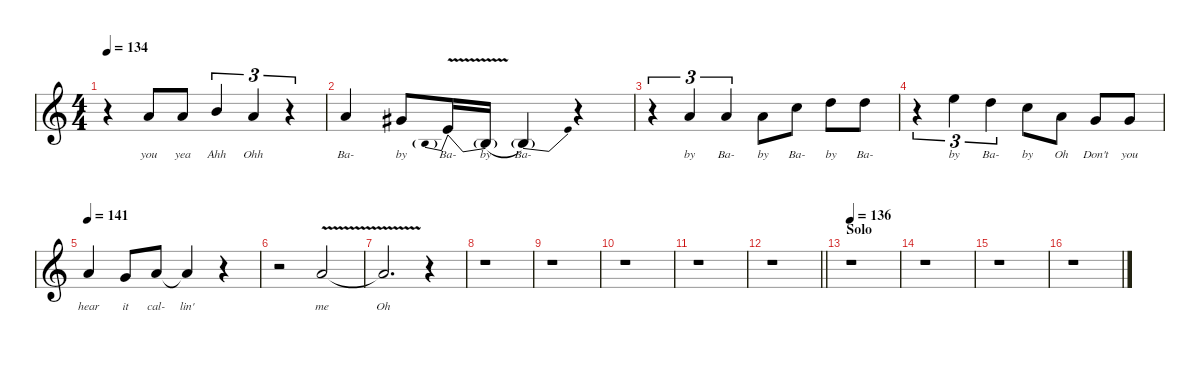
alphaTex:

\defaultSystemsLayout 4
\hideDynamics
\bracketExtendMode nobrackets
\singleTrackTrackNamePolicy hidden
\multiTrackTrackNamePolicy hidden
\firstSystemTrackNameMode fullname
\firstSystemTrackNameOrientation horizontal
\otherSystemsTrackNameOrientation horizontal
\track ("Robert Plant" "led.synth.") {instrument lead2sawtooth}
\staff {score}
\tuning (E4 B3 G3 D3 A2 E2)
\ts (4 4)
\tempo 134
\clef g2
\ks aminor
r.4{dy ff beam Down} 5.1.8{lyrics (0 "you") lyrics (1 "") lyrics (2 "") lyrics (3 "") lyrics (4 "") beam Up} 5.1.8{lyrics (0 "yea") lyrics (1 "") lyrics (2 "") lyrics (3 "") lyrics (4 "") beam Up} 7.1.4{tu (3 2) lyrics (0 "Ahh") lyrics (1 "") lyrics (2 "") lyrics (3 "") lyrics (4 "") beam Up} 5.1.4{tu (3 2) lyrics (0 "Ohh") lyrics (1 "") lyrics (2 "") lyrics (3 "") lyrics (4 "") beam Up} r.4{tu (3 2) beam Up} |
5.1.4{lyrics (0 "Ba-") lyrics (1 "") lyrics (2 "") lyrics (3 "") lyrics (4 "") dy fff beam Up} 4.1{acc #}.8{lyrics (0 "by") lyrics (1 "") lyrics (2 "") lyrics (3 "") lyrics (4 "") dy ff beam Up} 4.3{be (prebendrelease 0 10 60 0) v}.16{lyrics (0 "Ba-") lyrics (1 "") lyrics (2 "") lyrics (3 "") lyrics (4 "") beam Up} 4.3{be (hold 0 0 60 0) t}.16{lyrics (0 "by") lyrics (1 "") lyrics (2 "") lyrics (3 "") lyrics (4 "") beam Up} 4.3{be (bend 0 0 60 10) t}.4{lyrics (0 "Ba-") lyrics (1 "") lyrics (2 "") lyrics (3 "") lyrics (4 "") beam Up} r.4{beam Up} |
r.4{tu (3 2) beam Down} 5.1.4{tu (3 2) lyrics (0 "by") lyrics (1 "") lyrics (2 "") lyrics (3 "") lyrics (4 "") beam Up} 5.1.4{tu (3 2) lyrics (0 "Ba-") lyrics (1 "") lyrics (2 "") lyrics (3 "") lyrics (4 "") beam Up} 5.1.8{lyrics (0 "by") lyrics (1 "") lyrics (2 "") lyrics (3 "") lyrics (4 "") beam Down} 8.1.8{lyrics (0 "Ba-") lyrics (1 "") lyrics (2 "") lyrics (3 "") lyrics (4 "") beam Down} 10.1.8{lyrics (0 "by") lyrics (1 "") lyrics (2 "") lyrics (3 "") lyrics (4 "") beam Down} 10.1.8{lyrics (0 "Ba-") lyrics (1 "") lyrics (2 "") lyrics (3 "") lyrics (4 "") beam Down} |
r.4{tu (3 2) beam Down} 12.1.4{tu (3 2) lyrics (0 "by") lyrics (1 "") lyrics (2 "") lyrics (3 "") lyrics (4 "") beam Down} 10.1.4{tu (3 2) lyrics (0 "Ba-") lyrics (1 "") lyrics (2 "") lyrics (3 "") lyrics (4 "") beam Down} 8.1.8{lyrics (0 "by") lyrics (1 "") lyrics (2 "") lyrics (3 "") lyrics (4 "") beam Down} 5.1.8{lyrics (0 "Oh") lyrics (1 "") lyrics (2 "") lyrics (3 "") lyrics (4 "") beam Down} 3.1.8{lyrics (0 "Don't") lyrics (1 "") lyrics (2 "") lyrics (3 "") lyrics (4 "") beam Up} 3.1.8{lyrics (0 "you") lyrics (1 "") lyrics (2 "") lyrics (3 "") lyrics (4 "") beam Up} |
\tempo 141
5.1.4{lyrics (0 "hear") lyrics (1 "") lyrics (2 "") lyrics (3 "") lyrics (4 "") beam Up} 3.1.8{lyrics (0 "it") lyrics (1 "") lyrics (2 "") lyrics (3 "") lyrics (4 "") beam Up} 5.1.8{lyrics (0 "cal-") lyrics (1 "") lyrics (2 "") lyrics (3 "") lyrics (4 "") beam Up} 5.1{t}.4{lyrics (0 "lin'") lyrics (1 "") lyrics (2 "") lyrics (3 "") lyrics (4 "") beam Up} r.4{beam Up} |
r.2{beam Down} 5.1{v}.2{lyrics (0 "me") lyrics (1 "") lyrics (2 "") lyrics (3 "") lyrics (4 "") beam Up} |
5.1{v t}.2{d lyrics (0 "Oh") lyrics (1 "") lyrics (2 "") lyrics (3 "") lyrics (4 "") dy f beam Up} r.4{beam Up} |
r.1{beam Down} |
r.1{beam Down} |
r.1{beam Down} |
r.1{beam Down} |
\barLineRight lightlight
r.1{beam Down} |
\section ("" "Solo")
\tempo 136
r.1{beam Down} |
r.1{beam Down} |
r.1{beam Down} |
r.1{beam Down}
